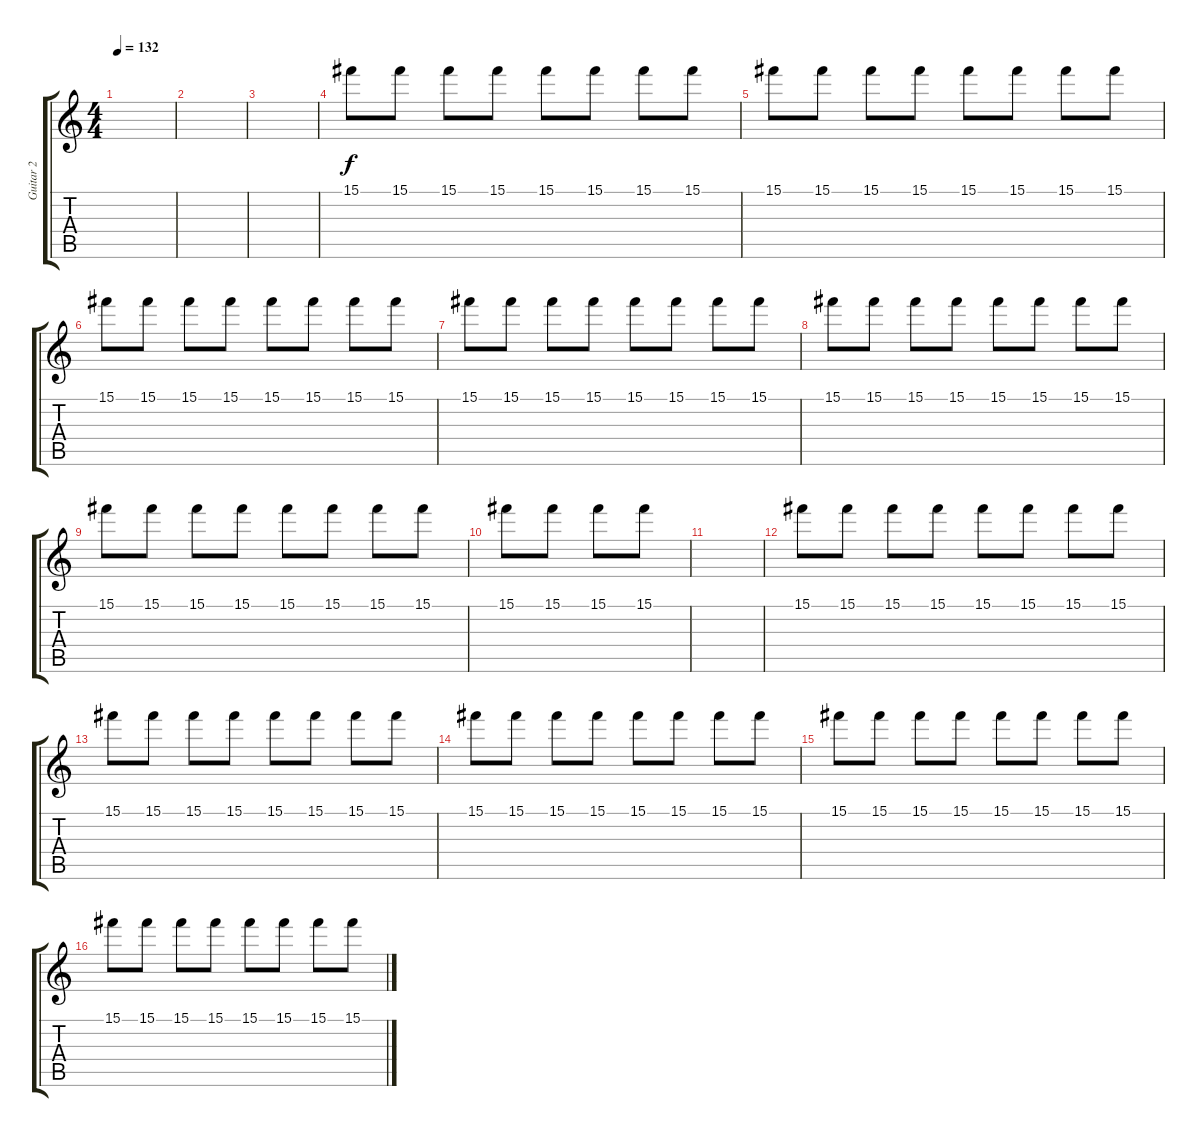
\track ("Guitar 2" "Guitar 2") {instrument distortionguitar}
\staff {score tabs}
\tuning (Eb4 Bb3 Gb3 Db3 Ab2 Db2) {hide}
\ts (4 4)
\tempo 132
\clef g2
\ks c
|
|
|
15.1.8 15.1.8 15.1.8 15.1.8 15.1.8 15.1.8 15.1.8 15.1.8 |
15.1.8 15.1.8 15.1.8 15.1.8 15.1.8 15.1.8 15.1.8 15.1.8 |
15.1.8 15.1.8 15.1.8 15.1.8 15.1.8 15.1.8 15.1.8 15.1.8 |
15.1.8 15.1.8 15.1.8 15.1.8 15.1.8 15.1.8 15.1.8 15.1.8 |
15.1.8 15.1.8 15.1.8 15.1.8 15.1.8 15.1.8 15.1.8 15.1.8 |
15.1.8 15.1.8 15.1.8 15.1.8 15.1.8 15.1.8 15.1.8 15.1.8 |
15.1.8 15.1.8 15.1.8 15.1.8 |
|
15.1.8 15.1.8 15.1.8 15.1.8 15.1.8 15.1.8 15.1.8 15.1.8 |
15.1.8 15.1.8 15.1.8 15.1.8 15.1.8 15.1.8 15.1.8 15.1.8 |
15.1.8 15.1.8 15.1.8 15.1.8 15.1.8 15.1.8 15.1.8 15.1.8 |
15.1.8 15.1.8 15.1.8 15.1.8 15.1.8 15.1.8 15.1.8 15.1.8 |
15.1.8 15.1.8 15.1.8 15.1.8 15.1.8 15.1.8 15.1.8 15.1.8
